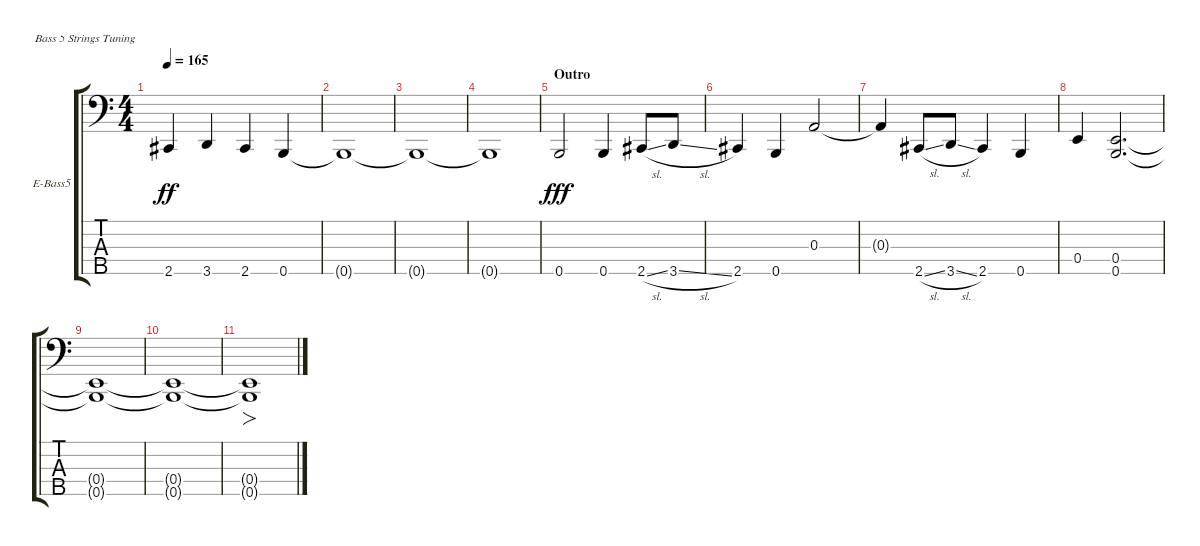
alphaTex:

\defaultSystemsLayout 4
\bracketExtendMode groupsimilarinstruments
\firstSystemTrackNameOrientation horizontal
\otherSystemsTrackNameOrientation horizontal
\track ("Bass" "E-Bass5") {instrument electricbassfinger}
\staff {score tabs}
\tuning (G2 D2 A1 E1 B0)
\ts (4 4)
\tempo 165
\clef f4
\scale
0.333333
\ks c
2.5.4{dy ff} 3.5.4 2.5.4 0.5.4 |
\scale
0.333333 0.5{t}.1 |
\scale
0.333333 0.5{t}.1 |
\scale
0.333333 0.5{t}.1 |
\section ("" "Outro")
\scale
0.333333 0.5.2{dy fff} 0.5.4 2.5{sl}.8 3.5{sl}.8 |
\scale
0.333333 2.5.4 0.5.4 0.3.2 |
\scale
0.333333 0.3{t}.4 2.5{sl}.8 3.5{sl}.8 2.5.4 0.5.4 |
\scale
0.333333 0.4.4 (0.4 0.5).2{d} |
\scale
0.333333 (0.4{t} 0.5{t}).1 |
(0.4{t} 0.5{t}).1 |
(0.4{t} 0.5{t}).1{fo}
